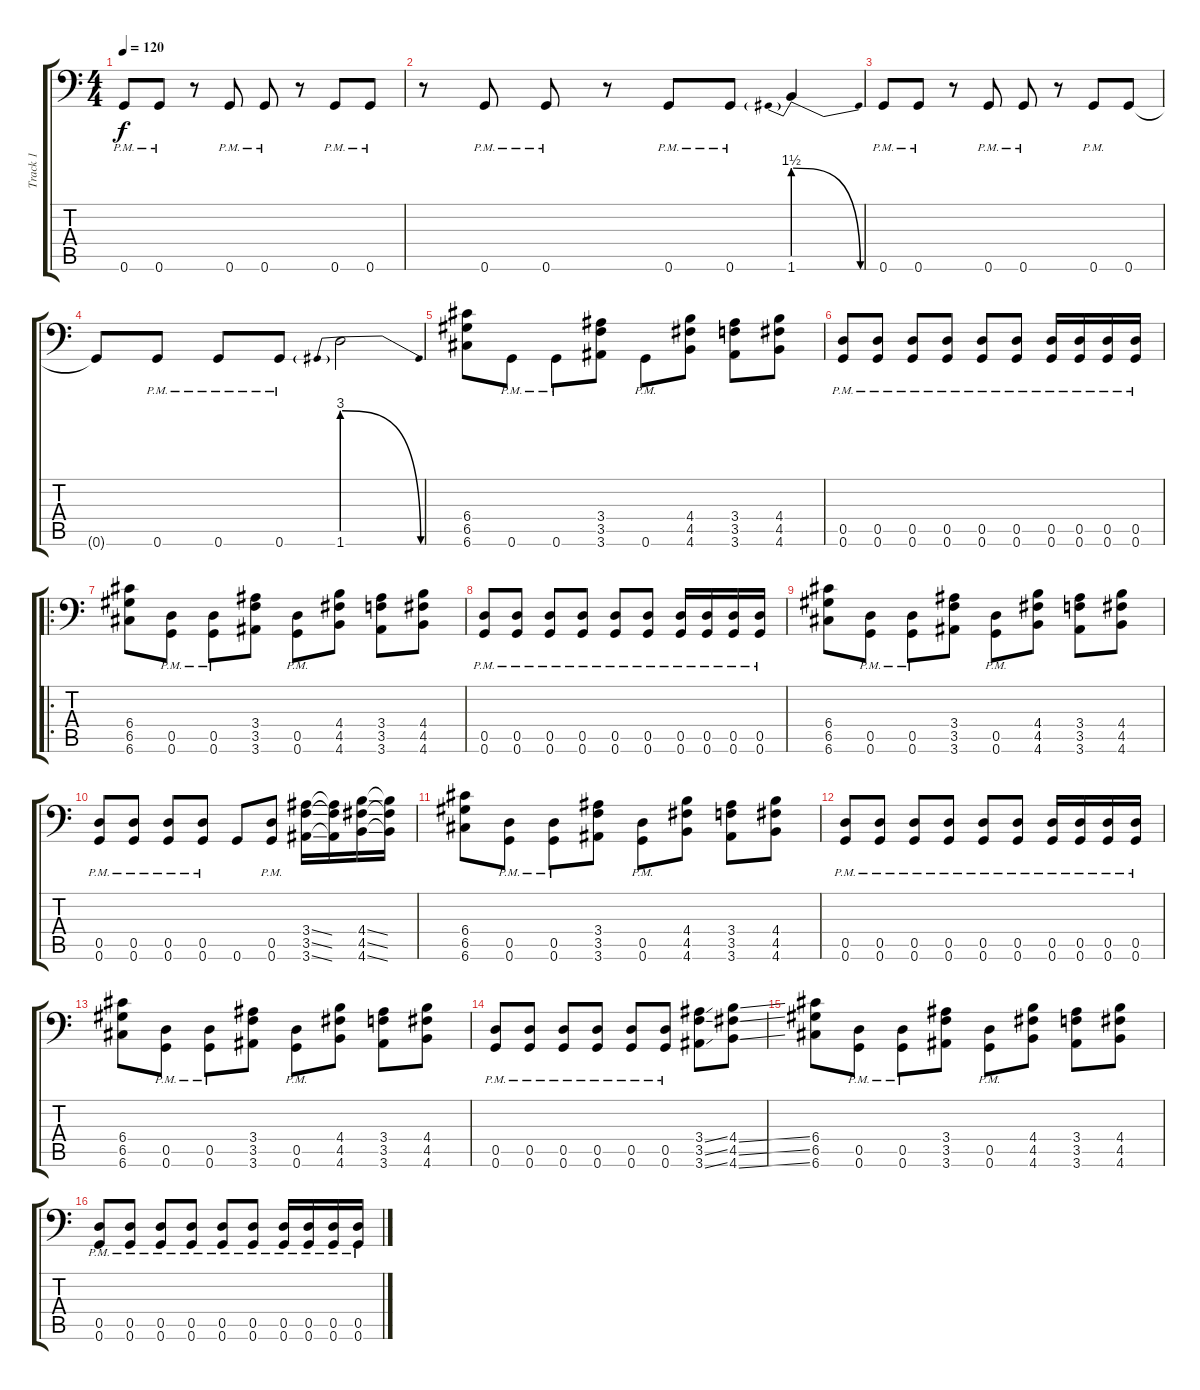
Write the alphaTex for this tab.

\track ("Track 1" "Track 1") {instrument distortionguitar}
\staff {score tabs}
\tuning (A3 E3 C3 G2 D2 G1) {hide}
\ts (4 4)
\tempo 120
\clef f4
\ks c
0.6{pm}.8{dy f} 0.6{pm}.8 r.8 0.6{pm}.8 0.6{pm}.8 r.8 0.6{pm}.8 0.6{pm}.8 |
r.8 0.6{pm}.8 0.6{pm}.8 r.8 0.6{pm}.8 0.6{pm}.8 1.6{be (prebendrelease 0 6 60 0)}.4 |
0.6{pm}.8 0.6{pm}.8 r.8 0.6{pm}.8 0.6{pm}.8 r.8 0.6{pm}.8 0.6.8 |
0.6{t}.8 0.6{pm}.8 0.6{pm}.8 0.6{pm}.8 1.6{be (prebendrelease 0 12 60 0)}.2 |
(6.4 6.5 6.6).8 0.6{pm}.8 0.6{pm}.8 (3.4 3.5 3.6).8 0.6{pm}.8 (4.4 4.5 4.6).8 (3.4 3.5 3.6).8 (4.4 4.5 4.6).8 |
(0.5{pm} 0.6).8 (0.5{pm} 0.6).8 (0.5{pm} 0.6).8 (0.5{pm} 0.6).8 (0.5{pm} 0.6).8 (0.5{pm} 0.6).8 (0.5{pm} 0.6).16 (0.5{pm} 0.6).16 (0.5{pm} 0.6).16 (0.5{pm} 0.6).16 |
\ro
(6.4 6.5 6.6).8 (0.5 0.6{pm}).8 (0.5 0.6{pm}).8 (3.4 3.5 3.6).8 (0.5 0.6{pm}).8 (4.4 4.5 4.6).8 (3.4 3.5 3.6).8 (4.4 4.5 4.6).8 |
(0.5{pm} 0.6).8 (0.5{pm} 0.6).8 (0.5{pm} 0.6).8 (0.5{pm} 0.6).8 (0.5{pm} 0.6).8 (0.5{pm} 0.6).8 (0.5{pm} 0.6).16 (0.5{pm} 0.6).16 (0.5{pm} 0.6).16 (0.5{pm} 0.6).16 |
(6.4 6.5 6.6).8 (0.5 0.6{pm}).8 (0.5 0.6{pm}).8 (3.4 3.5 3.6).8 (0.5 0.6{pm}).8 (4.4 4.5 4.6).8 (3.4 3.5 3.6).8 (4.4 4.5 4.6).8 |
(0.5{pm} 0.6).8 (0.5{pm} 0.6).8 (0.5{pm} 0.6).8 (0.5{pm} 0.6).8 0.6.8 (0.5{pm} 0.6).8 (3.4{ss} 3.5{ss} 3.6{ss}).16 (3.4{t} 3.5{t} 3.6{t}).16 (4.4{ss} 4.5{ss} 4.6{ss}).16 (4.4{t} 4.5{t} 4.6{t}).16 |
(6.4 6.5 6.6).8 (0.5 0.6{pm}).8 (0.5 0.6{pm}).8 (3.4 3.5 3.6).8 (0.5 0.6{pm}).8 (4.4 4.5 4.6).8 (3.4 3.5 3.6).8 (4.4 4.5 4.6).8 |
(0.5{pm} 0.6).8 (0.5{pm} 0.6).8 (0.5{pm} 0.6).8 (0.5{pm} 0.6).8 (0.5{pm} 0.6).8 (0.5{pm} 0.6).8 (0.5{pm} 0.6).16 (0.5{pm} 0.6).16 (0.5{pm} 0.6).16 (0.5{pm} 0.6).16 |
(6.4 6.5 6.6).8 (0.5 0.6{pm}).8 (0.5 0.6{pm}).8 (3.4 3.5 3.6).8 (0.5 0.6{pm}).8 (4.4 4.5 4.6).8 (3.4 3.5 3.6).8 (4.4 4.5 4.6).8 |
(0.5{pm} 0.6).8 (0.5{pm} 0.6).8 (0.5{pm} 0.6).8 (0.5{pm} 0.6).8 (0.5{pm} 0.6).8 (0.5{pm} 0.6).8 (3.4{ss} 3.5{ss} 3.6{ss}).8 (4.4{ss} 4.5{ss} 4.6{ss}).8 |
(6.4 6.5 6.6).8 (0.5 0.6{pm}).8 (0.5 0.6{pm}).8 (3.4 3.5 3.6).8 (0.5 0.6{pm}).8 (4.4 4.5 4.6).8 (3.4 3.5 3.6).8 (4.4 4.5 4.6).8 |
(0.5{pm} 0.6).8 (0.5{pm} 0.6).8 (0.5{pm} 0.6).8 (0.5{pm} 0.6).8 (0.5{pm} 0.6).8 (0.5{pm} 0.6).8 (0.5{pm} 0.6).16 (0.5{pm} 0.6).16 (0.5{pm} 0.6).16 (0.5{pm} 0.6).16
